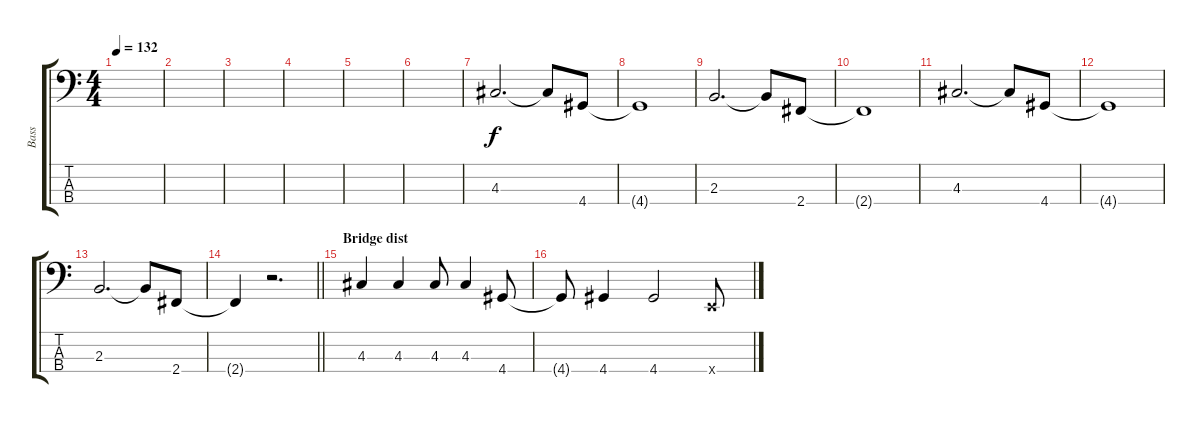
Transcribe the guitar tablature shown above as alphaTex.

\track ("Bass" "Bass") {instrument slapbass2}
\staff {score tabs}
\tuning (G2 D2 A1 E1) {hide}
\ts (4 4)
\tempo 132
\clef f4
\ks c
|
|
|
|
|
|
4.3.2{d} 4.3{t}.8 4.4.8 |
4.4{t}.1 |
2.3.2{d} 2.3{t}.8 2.4.8 |
2.4{t}.1 |
4.3.2{d} 4.3{t}.8 4.4.8 |
4.4{t}.1 |
2.3.2{d} 2.3{t}.8 2.4.8 |
\barLineRight lightlight
2.4{t}.4 r.2{d} |
\section ("" "Bridge dist")
4.3.4 4.3.4 4.3.8 4.3.4 4.4.8 |
4.4{t}.8 4.4.4 4.4.2 0.4{x}.8
